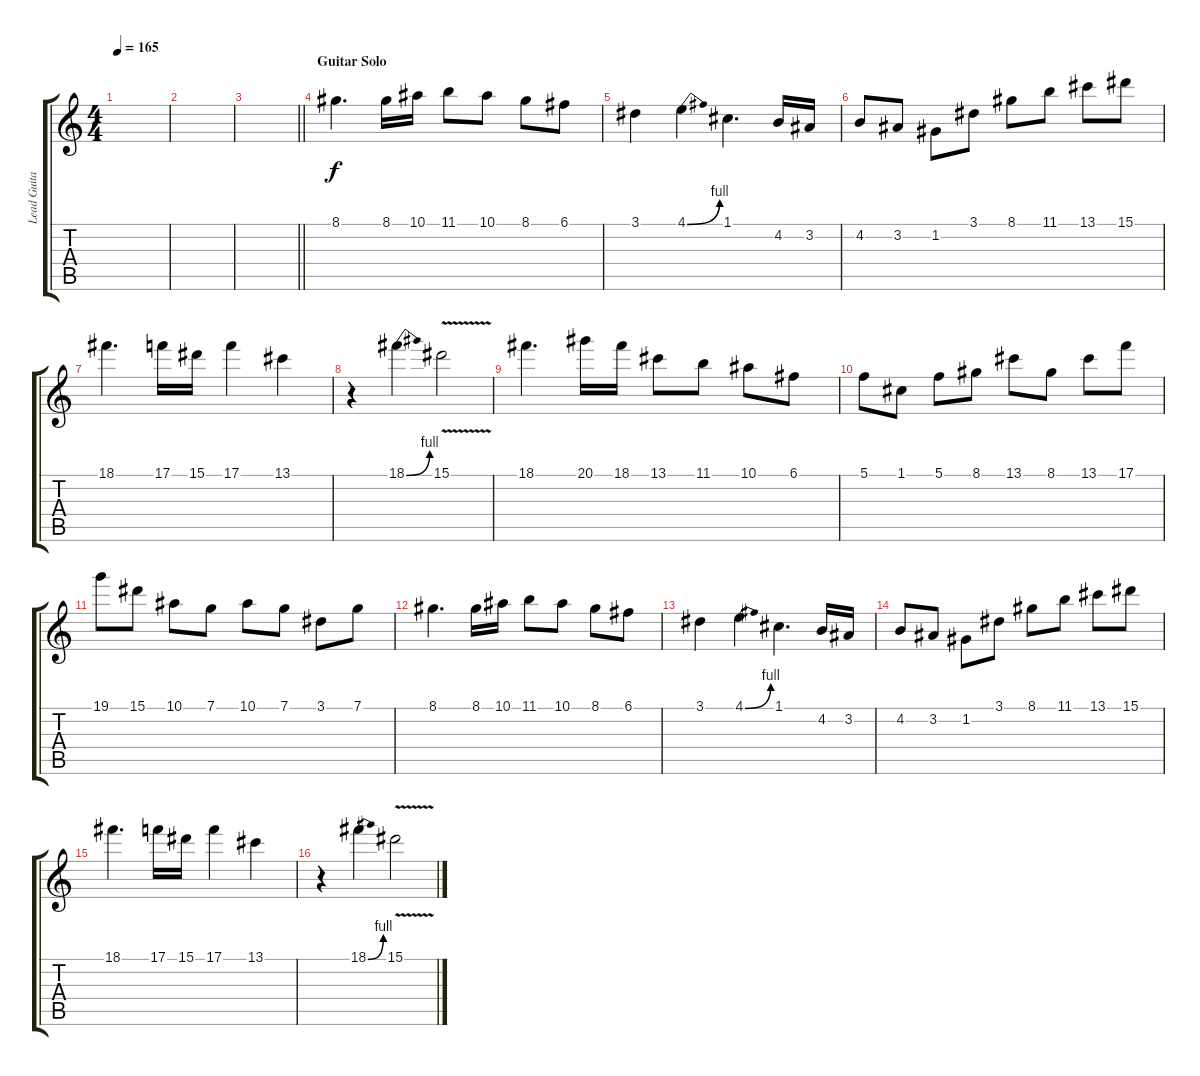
\track ("Lead Guitar" "Lead Guita") {instrument distortionguitar}
\staff {score tabs}
\tuning (C4 G3 Eb3 Bb2 F2 C2) {hide}
\ts (4 4)
\tempo 165
\clef g2
\ks c
|
|
\barLineRight lightlight
|
\section ("" "Guitar Solo")
8.1.4{d} 8.1.16 10.1.16 11.1.8 10.1.8 8.1.8 6.1.8 |
3.1.4 4.1{be (bend 0 0 60 4)}.4 1.1.4{d} 4.2.16 3.2.16 |
4.2.8 3.2.8 1.2.8 3.1.8 8.1.8 11.1.8 13.1.8 15.1.8 |
18.1.4{d} 17.1.16 15.1.16 17.1.4 13.1.4 |
r.4 18.1{be (bend 0 0 60 4)}.4 15.1{v}.2 |
18.1.4{d} 20.1.16 18.1.16 13.1.8 11.1.8 10.1.8 6.1.8 |
5.1.8 1.1.8 5.1.8 8.1.8 13.1.8 8.1.8 13.1.8 17.1.8 |
19.1.8 15.1.8 10.1.8 7.1.8 10.1.8 7.1.8 3.1.8 7.1.8 |
8.1.4{d} 8.1.16 10.1.16 11.1.8 10.1.8 8.1.8 6.1.8 |
3.1.4 4.1{be (bend 0 0 60 4)}.4 1.1.4{d} 4.2.16 3.2.16 |
4.2.8 3.2.8 1.2.8 3.1.8 8.1.8 11.1.8 13.1.8 15.1.8 |
18.1.4{d} 17.1.16 15.1.16 17.1.4 13.1.4 |
r.4 18.1{be (bend 0 0 60 4)}.4 15.1{v}.2
